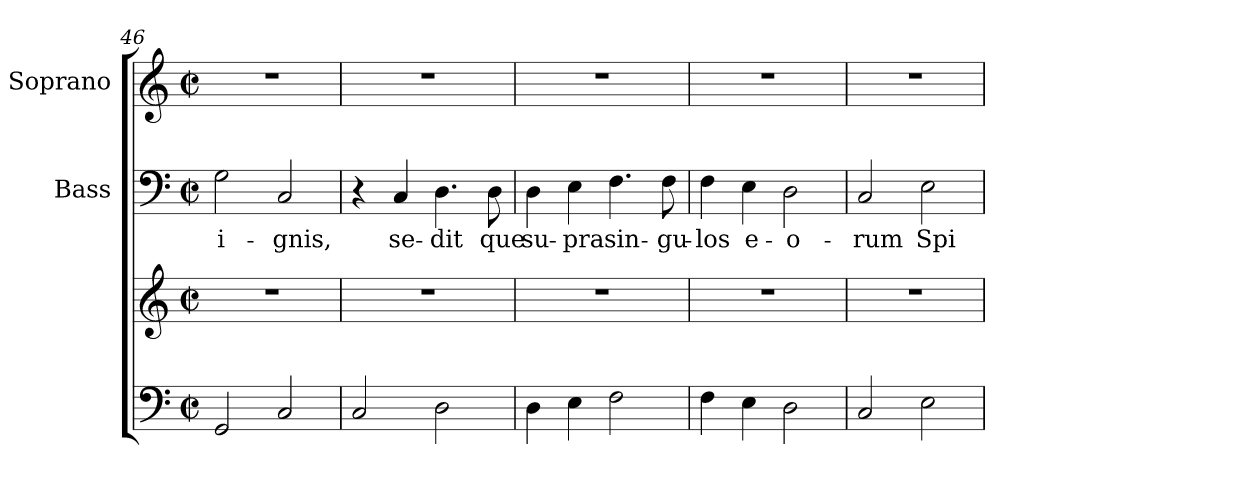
**kern	**kern	**kern	**text	**kern
*part3	*part3	*part2	*part2	*part1
*staff4	*staff3	*staff2	*staff2	*staff1
*	*	*I"Bass	*	*I"Soprano
*	*	*I'B	*	*I'S
*clefF4	*clefG2	*clefF4	*	*clefG2
*k[]	*k[]	*k[]	*	*k[]
*C:	*C:	*C:	*	*C:
*M2/2	*M2/2	*M2/2	*	*M2/2
*met(c|)	*met(c|)	*met(c|)	*	*met(c|)
=46	=46	=46	=46	=46
2GG/	1r	2G\	i-	1r
2C/	.	2C/	-gnis,	.
=47	=47	=47	=47	=47
2C/	1r	4r	.	1r
.	.	4C/	se-	.
2D\	.	4.D\	-dit	.
.	.	8D\	que	.
=48	=48	=48	=48	=48
4D\	1r	4D\	su-	1r
4E\	.	4E\	-pra	.
2F\	.	4.F\	sin-	.
.	.	8F\	-gu-	.
=49	=49	=49	=49	=49
4F\	1r	4F\	-los	1r
4E\	.	4E\	e-	.
2D\	.	2D\	-o-	.
=50	=50	=50	=50	=50
2C/	1r	2C/	-rum	1r
2E\	.	2E\	Spi-	.
=	=	=	=	=
*-	*-	*-	*-	*-
